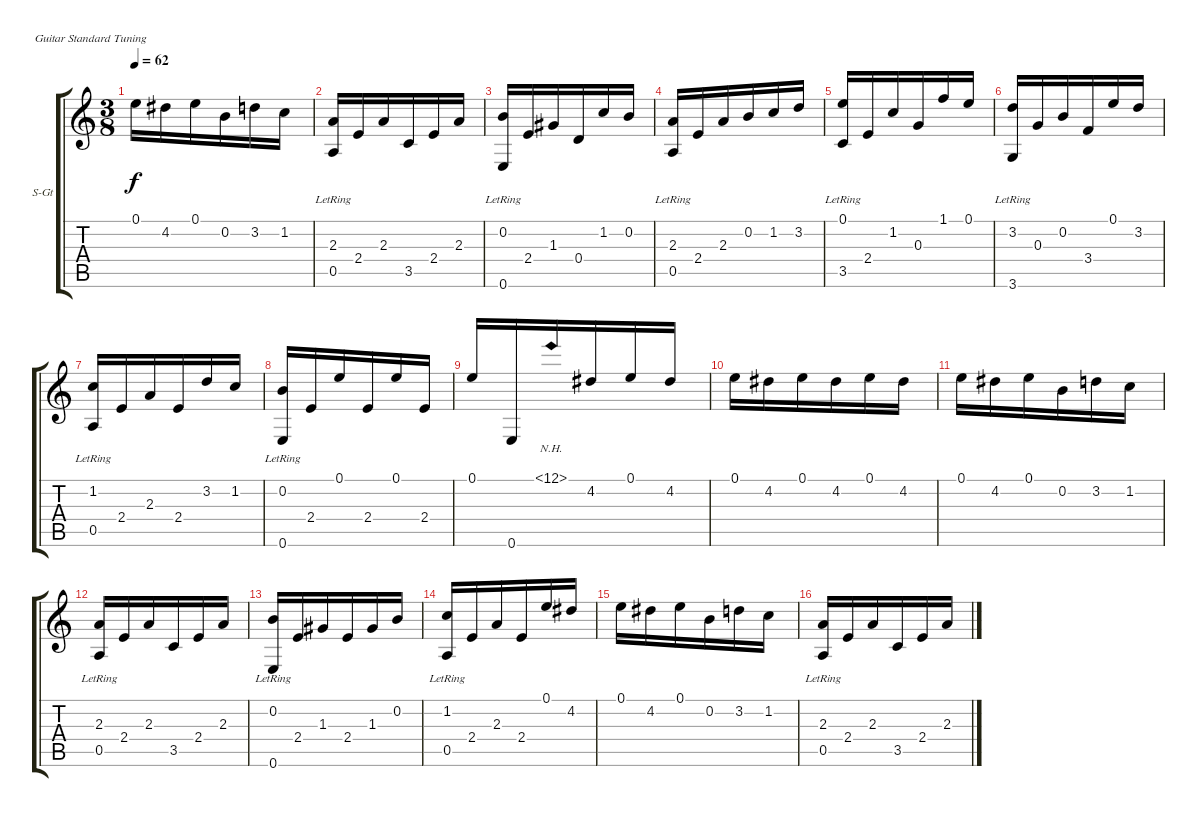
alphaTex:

\bracketExtendMode groupsimilarinstruments
\firstSystemTrackNameOrientation horizontal
\otherSystemsTrackNameOrientation horizontal
\track ("Classiacal Guitar" "S-Gt") {instrument acousticgrandpiano}
\staff {score tabs}
\tuning (E4 B3 G3 D3 A2 E2)
\displaytranspose 12
\ts (3 8)
\tempo 62
\clef g2
\ks c
0.1.16{dy f} 4.2.16 0.1.16 0.2.16 3.2.16 1.2.16 |
(2.3 0.5{lr}).16 2.4.16 2.3.16 3.5.16 2.4.16 2.3.16 |
(0.2 0.6{lr}).16 2.4.16 1.3.16 0.4.16 1.2.16 0.2.16 |
(2.3 0.5{lr}).16 2.4.16 2.3.16 0.2.16 1.2.16 3.2.16 |
(0.1 3.5{lr}).16 2.4.16 1.2.16 0.3.16 1.1.16 0.1.16 |
(3.2 3.6{lr}).16 0.3.16 0.2.16 3.4.16 0.1.16 3.2.16 |
(1.2 0.5{lr}).16 2.4.16 2.3.16 2.4.16 3.2.16 1.2.16 |
(0.2 0.6{lr}).16 2.4.16 0.1.16 2.4.16 0.1.16 2.4.16 |
0.1.16 0.6.16 12.1{nh}.16 4.2.16 0.1.16 4.2.16 |
0.1.16 4.2.16 0.1.16 4.2.16 0.1.16 4.2.16 |
0.1.16 4.2.16 0.1.16 0.2.16 3.2.16 1.2.16 |
(2.3 0.5{lr}).16 2.4.16 2.3.16 3.5.16 2.4.16 2.3.16 |
(0.2 0.6{lr}).16 2.4.16 1.3.16 2.4.16 1.3.16 0.2.16 |
(1.2 0.5{lr}).16 2.4.16 2.3.16 2.4.16 0.1.16 4.2.16 |
0.1.16 4.2.16 0.1.16 0.2.16 3.2.16 1.2.16 |
(2.3 0.5{lr}).16 2.4.16 2.3.16 3.5.16 2.4.16 2.3.16
